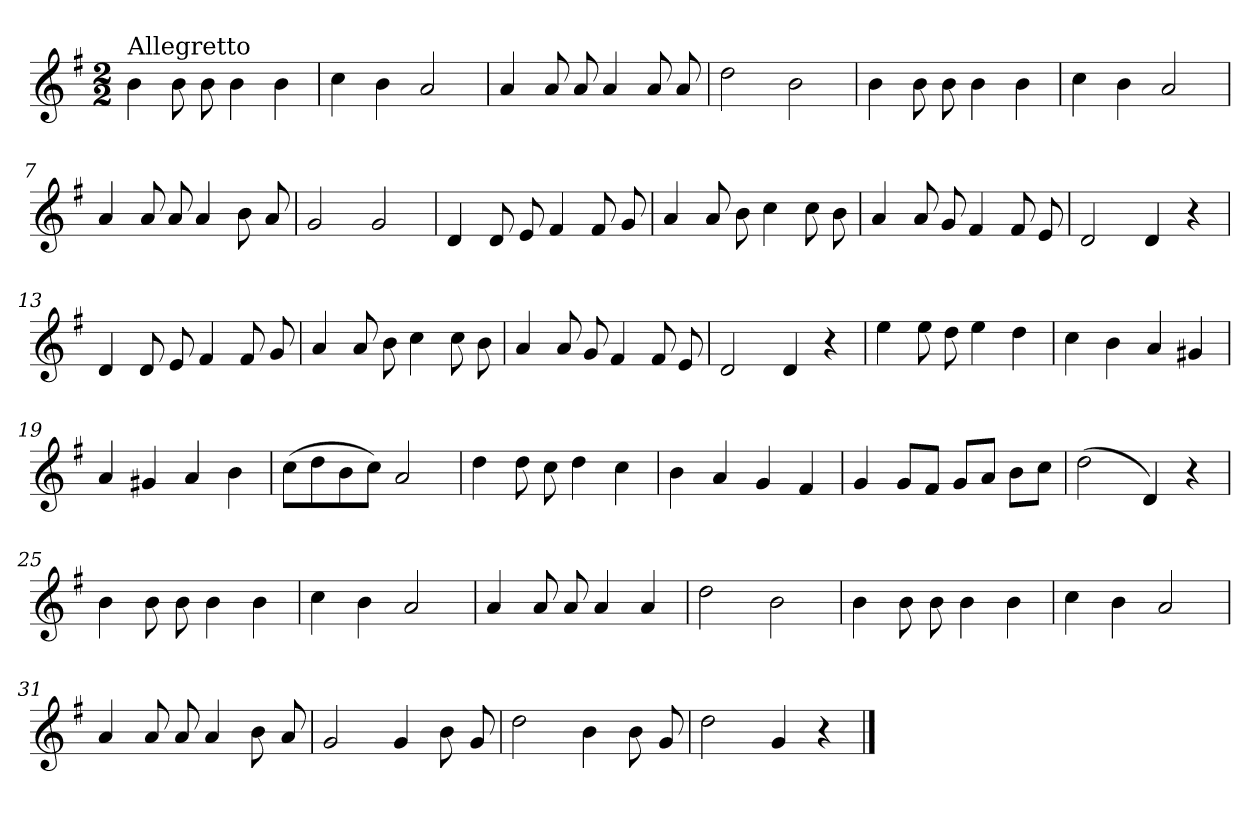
**kern
*part1
*staff1
*clefG2
*k[f#]
*G:
*M2/2
=1
!LO:TX:a:t=Allegretto
4b\
8b\
8b\
4b\
4b\
=2
4cc\
4b\
2a/
=3
4a/
8a/
8a/
4a/
8a/
8a/
=4
2dd\
2b\
=5
4b\
8b\
8b\
4b\
4b\
!!LO:LB:g=z
=6
4cc\
4b\
2a/
=7
4a/
8a/
8a/
4a/
8b\
8a/
=8
2g/
2g/
=9
4d/
8d/
8e/
4f#/
8f#/
8g/
=10
4a/
8a/
8b\
4cc\
8cc\
8b\
!!LO:LB:g=z
=11
4a/
8a/
8g/
4f#/
8f#/
8e/
=12
2d/
4d/
4r
=13
4d/
8d/
8e/
4f#/
8f#/
8g/
=14
4a/
8a/
8b\
4cc\
8cc\
8b\
=15
4a/
8a/
8g/
4f#/
8f#/
8e/
!!LO:LB:g=z
=16
2d/
4d/
4r
=17
4ee\
8ee\
8dd\
4ee\
4dd\
=18
4cc\
4b\
4a/
4g#X/
=19
4a/
4g#X/
4a/
4b\
=20
(>8cc\L
8dd\
8b\
8cc\J)
2a/
=21
4dd\
8dd\
8cc\
4dd\
4cc\
!!LO:LB:g=z
=22
4b\
4a/
4g/
4f#/
=23
4g/
8g/L
8f#/J
8g/L
8a/J
8b\L
8cc\J
=24
(>2dd\
4d/)
4r
=25
4b\
8b\
8b\
4b\
4b\
=26
4cc\
4b\
2a/
=27
4a/
8a/
8a/
4a/
4a/
!!LO:LB:g=z
=28
2dd\
2b\
=29
4b\
8b\
8b\
4b\
4b\
=30
4cc\
4b\
2a/
=31
4a/
8a/
8a/
4a/
8b\
8a/
=32
2g/
4g/
8b\
8g/
=33
2dd\
4b\
8b\
8g/
!!LO:LB:g=z
=34
2dd\
4g/
4r
==
*-
